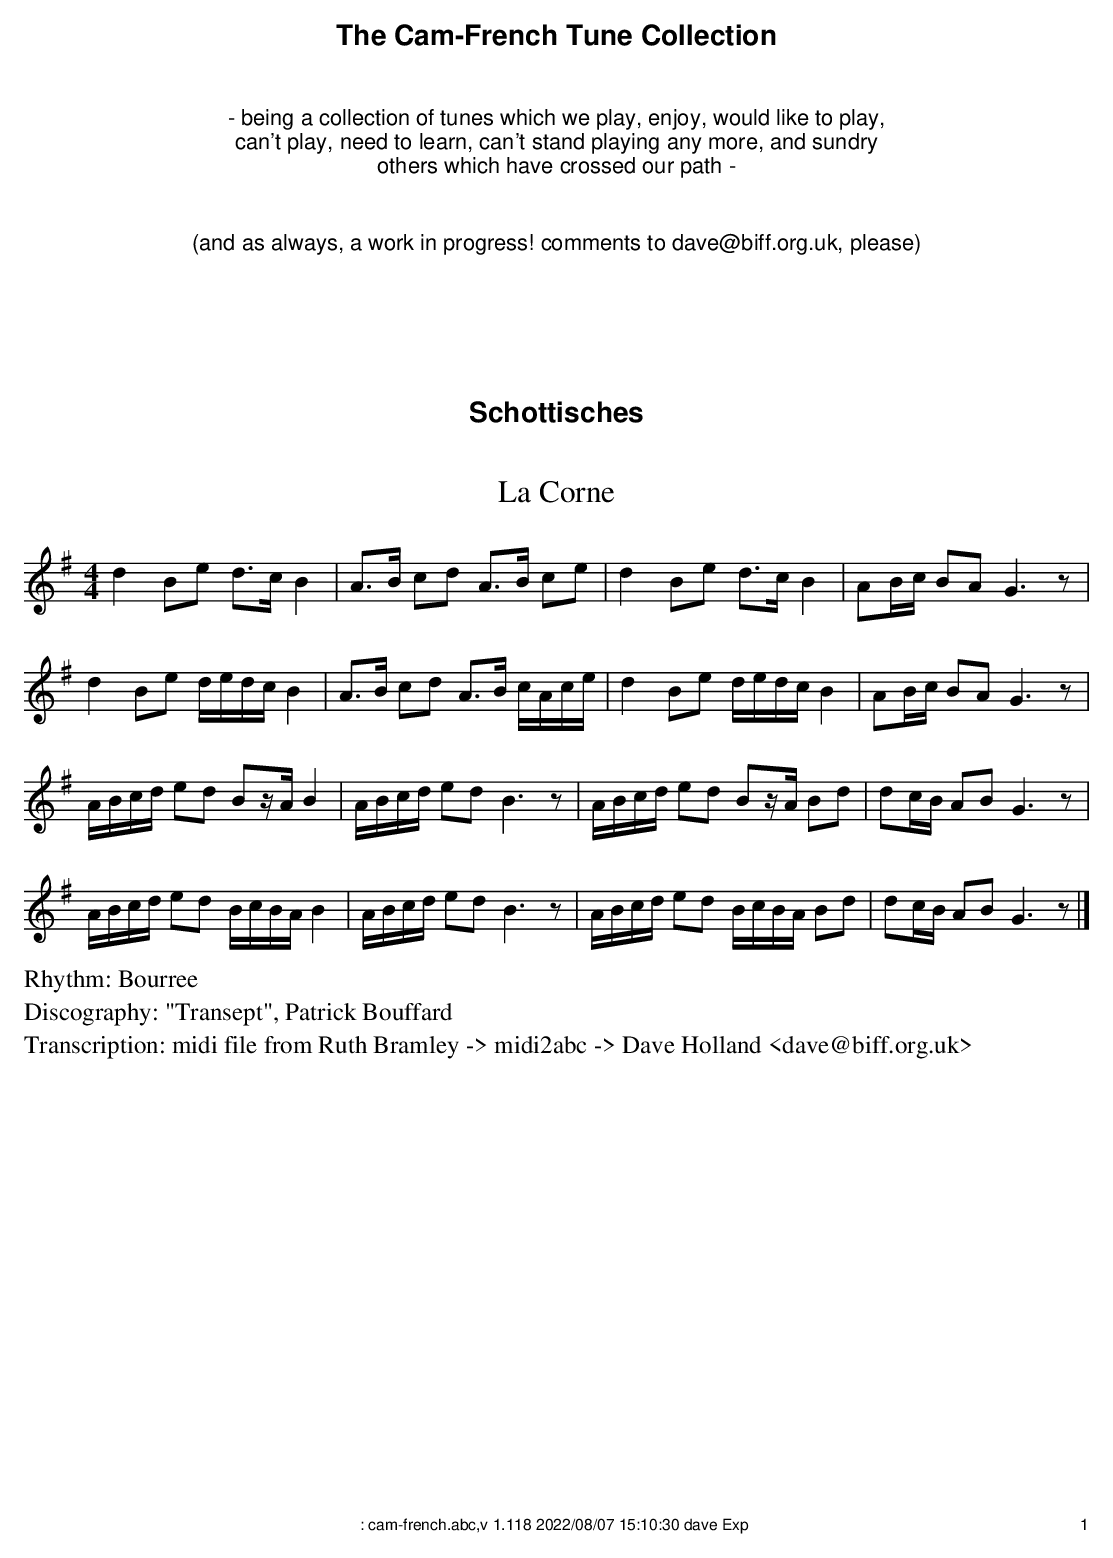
X:1
T:La Corne
M:4/4
L:1/8
K:G
d2 Be d>c B2|A>B cd A>B ce|d2 Be d>c B2|AB/c/ BA G3z|
d2 Be d/e/d/c/ B2|A>B cd A>B c/A/c/e/|d2 Be d/e/d/c/ B2|AB/c/ BA G3z|
A/B/c/d/ ed Bz/A/ B2|A/B/c/d/ ed B3z|A/B/c/d/ ed Bz/A/ Bd|dc/B/ AB G3z|
A/B/c/d/ ed B/c/B/A/ B2|A/B/c/d/ ed B3z|A/B/c/d/ ed B/c/B/A/ Bd|dc/B/ AB G3z|]
